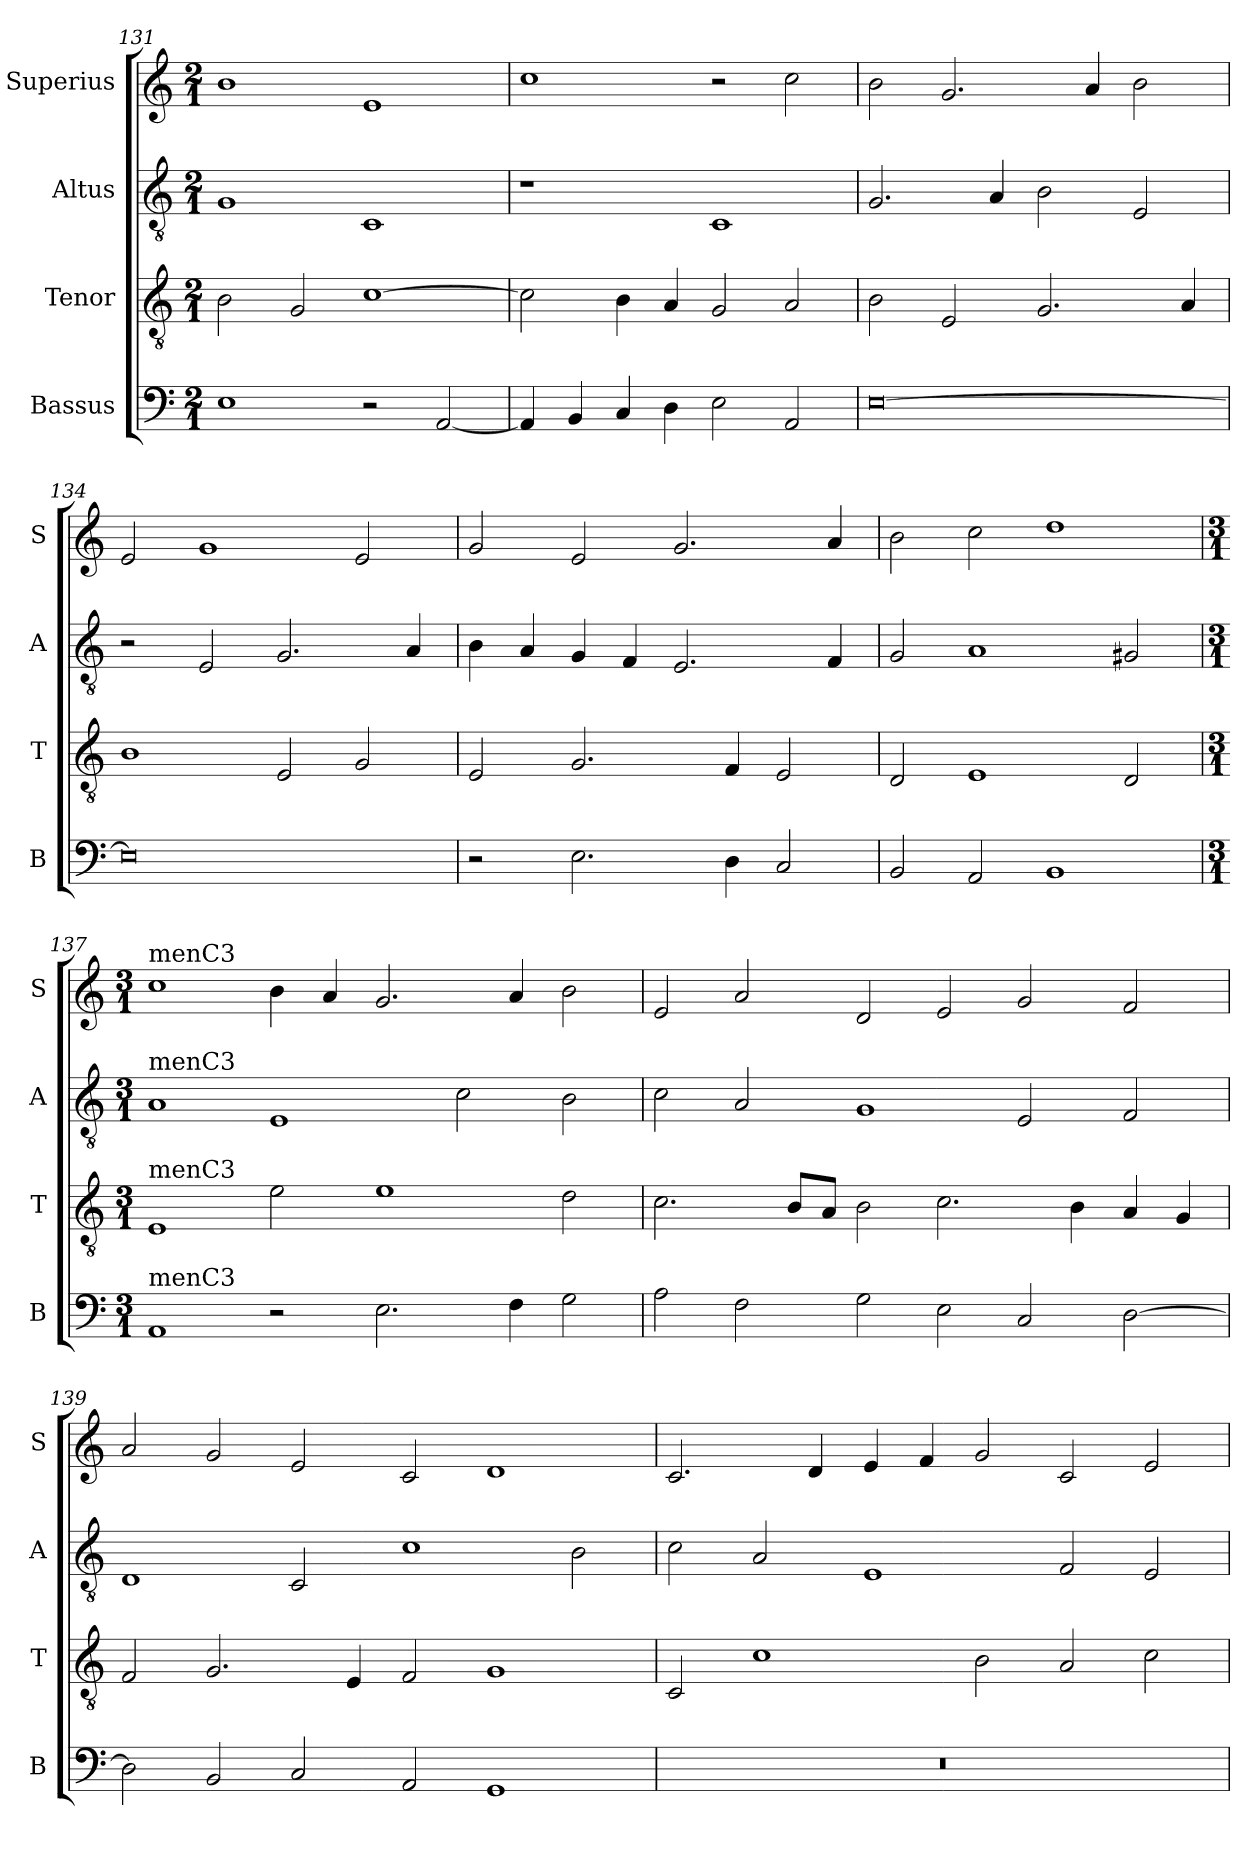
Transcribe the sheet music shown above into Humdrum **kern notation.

**kern	**kern	**kern	**kern
*part4	*part3	*part2	*part1
*staff4	*staff3	*staff2	*staff1
*I"Bassus	*I"Tenor	*I"Altus	*I"Superius
*I'B	*I'T	*I'A	*I'S
*clefF4	*clefGv2	*clefGv2	*clefG2
*k[]	*k[]	*k[]	*k[]
*M2/1	*M2/1	*M2/1	*M2/1
=131	=131	=131	=131
1E	2B\	1G	1b
.	2G/	.	.
2r	[1c	1C	1e
[2AA/	.	.	.
=132	=132	=132	=132
4AA/]	2c\]	1r	1cc
4BB/	.	.	.
4C/	4B\	.	.
4D\	4A/	.	.
2E\	2G/	1C	2r
2AA/	2A/	.	2cc\
=133	=133	=133	=133
[0E	2B\	2.G/	2b\
.	2E/	.	2.g/
.	.	4A/	.
.	2.G/	2B\	.
.	.	.	4a/
.	.	2E/	2b\
.	4A/	.	.
=134	=134	=134	=134
0E]	1B	2r	2e/
.	.	2E/	1g
.	2E/	2.G/	.
.	2G/	.	2e/
.	.	4A/	.
=135	=135	=135	=135
2r	2E/	4B\	2g/
.	.	4A/	.
2.E\	2.G/	4G/	2e/
.	.	4F/	.
.	.	2.E/	2.g/
4D\	4F/	.	.
2C/	2E/	.	.
.	.	4F/	4a/
=136	=136	=136	=136
2BB/	2D/	2G/	2b\
2AA/	1E	1A	2cc\
1BB	.	.	1dd
.	2D/	2G#X/	.
=137	=137	=137	=137
*M3/1	*M3/1	*M3/1	*M3/1
!	!	!	!LO:TX:a:t=menC3
!	!	!LO:TX:a:t=menC3	!
!	!LO:TX:a:t=menC3	!	!
!LO:TX:a:t=menC3	!	!	!
1AA	1E	1A	1cc
2r	2e\	1E	4b\
.	.	.	4a/
2.E\	1e	.	2.g/
.	.	2c\	.
4F\	.	.	4a/
2G\	2d\	2B\	2b\
=138	=138	=138	=138
2A\	2.c\	2c\	2e/
2F\	.	2A/	2a/
.	8B/L	.	.
.	8A/J	.	.
2G\	2B\	1G	2d/
2E\	2.c\	.	2e/
2C/	.	2E/	2g/
.	4B\	.	.
[2D\	4A/	2F/	2f/
.	4G/	.	.
=139	=139	=139	=139
2D\]	2F/	1D	2a/
2BB/	2.G/	.	2g/
2C/	.	2C/	2e/
.	4E/	.	.
2AA/	2F/	1c	2c/
1GG	1G	.	1d
.	.	2B\	.
=140	=140	=140	=140
0.r	2C/	2c\	2.c/
.	1c	2A/	.
.	.	.	4d/
.	.	1E	4e/
.	.	.	4f/
.	2B\	.	2g/
.	2A/	2F/	2c/
.	2c\	2E/	2e/
=	=	=	=
*-	*-	*-	*-
